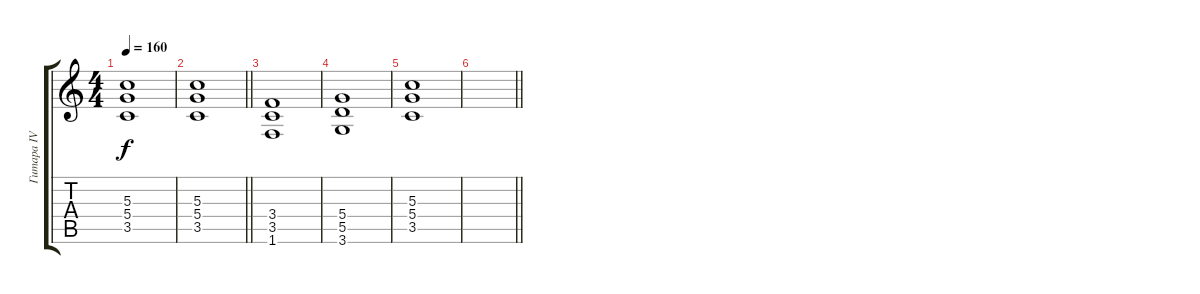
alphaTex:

\track ("Гитара IV" "Гитара IV") {instrument overdrivenguitar}
\staff {score tabs}
\tuning (E4 B3 G3 D3 A2 E2) {hide}
\ts (4 4)
\tempo 160
\clef g2
\ks c
(5.3 5.4 3.5).1{dy f} |
\barLineRight lightlight
(5.3 5.4 3.5).1 |
(3.4 3.5 1.6).1 |
(5.4 5.5 3.6).1 |
(5.3 5.4 3.5).1 |
\barLineRight lightlight
